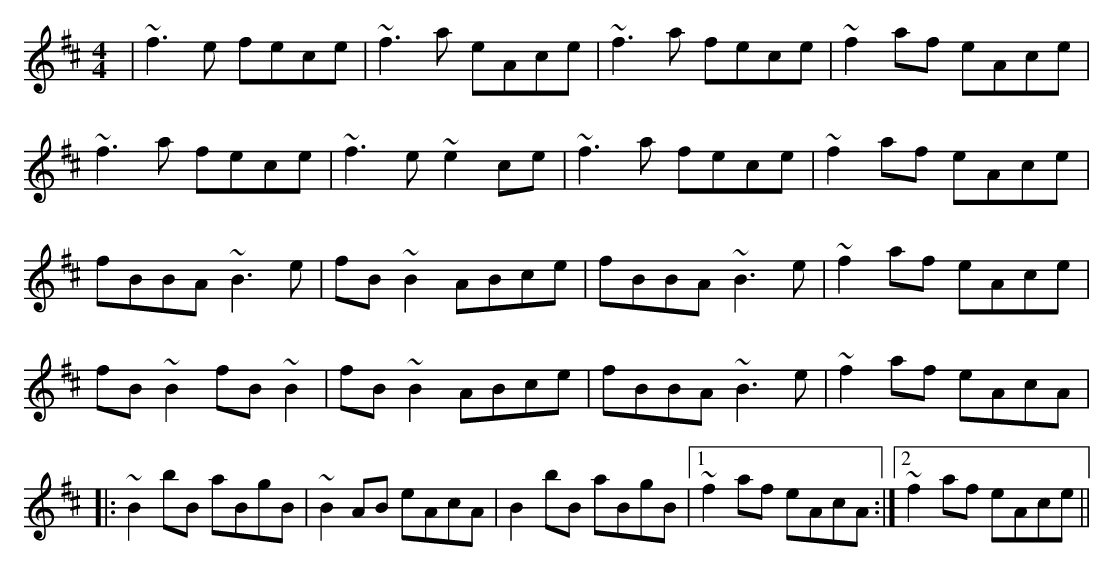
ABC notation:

X:1
M:4/4
K:Bmin
|~f3e fece|~f3a eAce|~f3a fece|~f2af eAce|
~f3a fece|~f3e~e2ce|~f3a fece|~f2af eAce|
fBBA ~B3e|fB ~B2 ABce|fBBA ~B3e|~f2af eAce|
fB~B2 fB~B2|fB ~B2 ABce|fBBA ~B3e|~f2af eAcA|
|:~B2 bB aBgB|~B2 AB eAcA|B2 bB aBgB|1 ~f2af eAcA:|2 ~f2af eAce||
